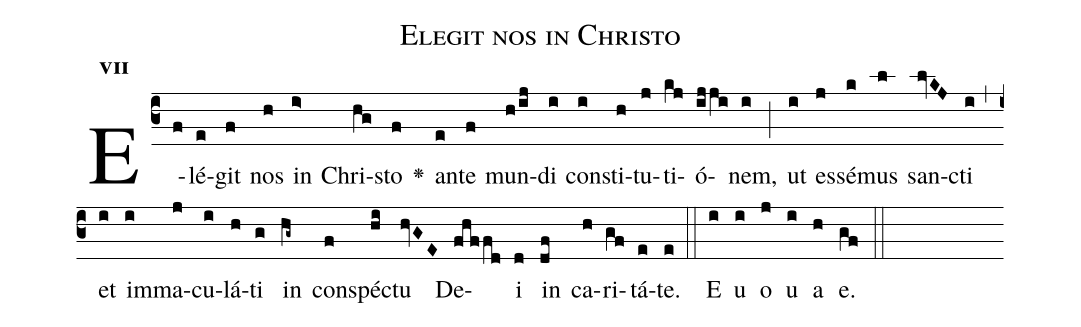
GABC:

name:Elegit nos in Christo;
office-part:Antiphona;
mode:7;
%%
initial-style: 1;
name: Elegit nos in Christo;
book: Antiphonae & Responsoria/Tomus III, p. 41;
occasion: Psalterium Hebdomada II Feria II;
office-part: Vesperae Ant. 3;
user-notes: ;
commentary: ;
annotation: 7a;
centering-scheme: english;
fontsize: 12;
font: OFLSortsMillGoudy;
height: 11;
width: 4.5;
%%
(c3)E(f)lé(e)git(f) nos(h) in(i>) Chri(hg)sto(f) <v>\greheightstar</v>() an(e)te(f) mun(h/ij)di(i) con(i)sti(h)tu(j)ti(kj)ó(ij/ji)nem,(i) (;) ut(i) es(j)sé(k)mus(l) san(lvKJ)cti(i) (,) et(i) im(i)ma(j)cu(i)lá(h)ti(g) in(hg~) con(f)spé(hi)ctu(hvGE) De(fhf/fd)i(d) in(df) ca(h)ri(gf)tá(e)te.(e) (::)
E(i) u(i) o(j) u(i) a(h) e.(gf) (::)
